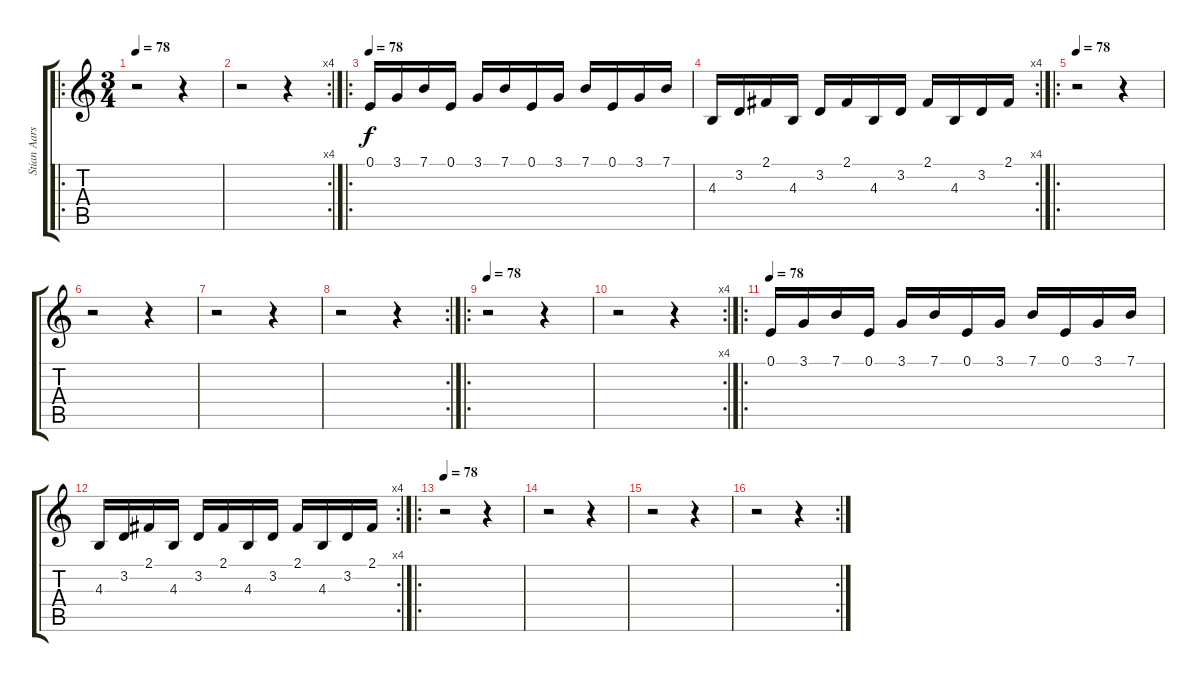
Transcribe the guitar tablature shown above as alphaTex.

\track ("Stian Aarstad II" "Stian Aars") {instrument electricgrandpiano}
\staff {score tabs}
\tuning (E4 B3 G3 D3 A2 E2) {hide}
\ro
\ts (3 4)
\tempo 78
\clef g2
\ks c
r.2{dy f} r.4 |
\rc 4
r.2 r.4 |
\ro
\tempo 78
0.1.16 3.1.16 7.1.16 0.1.16 3.1.16 7.1.16 0.1.16 3.1.16 7.1.16 0.1.16 3.1.16 7.1.16 |
\rc 4
4.3.16 3.2.16 2.1.16 4.3.16 3.2.16 2.1.16 4.3.16 3.2.16 2.1.16 4.3.16 3.2.16 2.1.16 |
\ro
\tempo 78
r.2 r.4 |
r.2 r.4 |
r.2 r.4 |
\rc 2
r.2 r.4 |
\ro
\tempo 78
r.2 r.4 |
\rc 4
r.2 r.4 |
\ro
\tempo 78
0.1.16 3.1.16 7.1.16 0.1.16 3.1.16 7.1.16 0.1.16 3.1.16 7.1.16 0.1.16 3.1.16 7.1.16 |
\rc 4
4.3.16 3.2.16 2.1.16 4.3.16 3.2.16 2.1.16 4.3.16 3.2.16 2.1.16 4.3.16 3.2.16 2.1.16 |
\ro
\tempo 78
r.2 r.4 |
r.2 r.4 |
r.2 r.4 |
\rc 2
r.2 r.4
